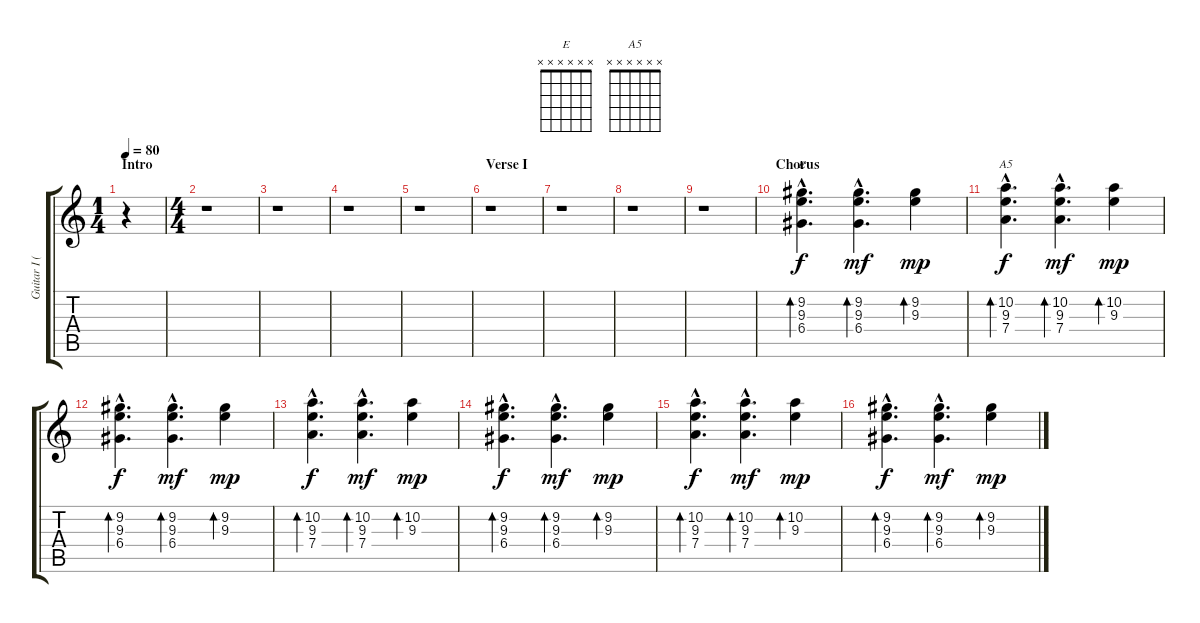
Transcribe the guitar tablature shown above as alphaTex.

\track ("Guitar I (Clean Jazz Guitar)" "Guitar I (") {instrument electricguitarjazz}
\staff {score tabs}
\tuning (E4 B3 G3 D3 A2 E2) {hide}
\chord ("E" x x x x x x)
\chord ("A5" x x x x x x)
\ts (1 4)
\section ("" "Intro")
\tempo 80
\clef g2
\ks c
r.4{dy f volume 10 balance 8 instrument electricguitarjazz} |
\ts (4 4)
r.1 |
r.1 |
r.1 |
r.1 |
\section ("" "Verse I")
r.1 |
r.1 |
r.1 |
r.1 |
\section ("" "Chorus")
(9.2{hac} 9.3{hac} 6.4{hac}).4{d bd 120 ch "E"} (9.2{hac} 9.3{hac} 6.4{hac}).4{d bd 120 dy mf} (9.2 9.3).4{bd 240 dy mp} |
(10.2{hac} 9.3{hac} 7.4{hac}).4{d bd 120 ch "A5" dy f} (10.2{hac} 9.3{hac} 7.4{hac}).4{d bd 120 dy mf} (10.2 9.3).4{bd 240 dy mp} |
(9.2{hac} 9.3{hac} 6.4{hac}).4{d bd 120 dy f} (9.2{hac} 9.3{hac} 6.4{hac}).4{d bd 120 dy mf} (9.2 9.3).4{bd 240 dy mp} |
(10.2{hac} 9.3{hac} 7.4{hac}).4{d bd 120 dy f} (10.2{hac} 9.3{hac} 7.4{hac}).4{d bd 120 dy mf} (10.2 9.3).4{bd 240 dy mp} |
(9.2{hac} 9.3{hac} 6.4{hac}).4{d bd 120 dy f} (9.2{hac} 9.3{hac} 6.4{hac}).4{d bd 120 dy mf} (9.2 9.3).4{bd 240 dy mp} |
(10.2{hac} 9.3{hac} 7.4{hac}).4{d bd 120 dy f} (10.2{hac} 9.3{hac} 7.4{hac}).4{d bd 120 dy mf} (10.2 9.3).4{bd 240 dy mp} |
(9.2{hac} 9.3{hac} 6.4{hac}).4{d bd 120 dy f} (9.2{hac} 9.3{hac} 6.4{hac}).4{d bd 120 dy mf} (9.2 9.3).4{bd 240 dy mp}
